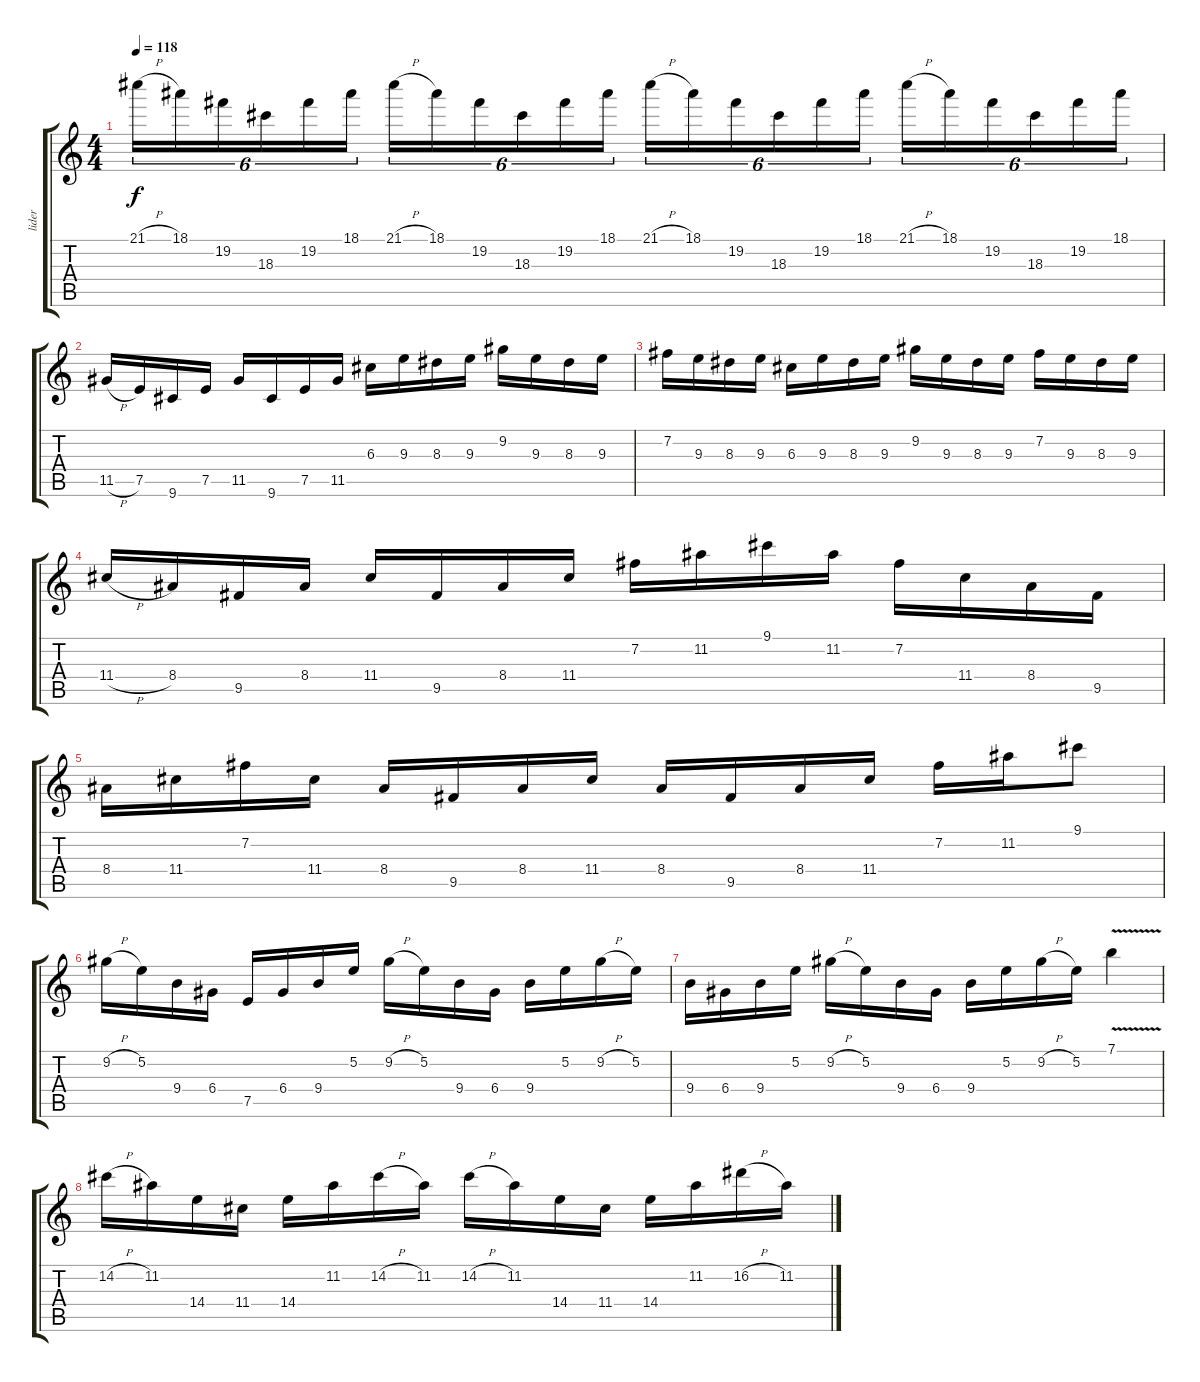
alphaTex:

\track ("lider" "lider") {instrument distortionguitar}
\staff {score tabs}
\tuning (E4 B3 G3 D3 A2 E2) {hide}
\ts (4 4)
\tempo 118
\clef g2
\ks c
21.1{h}.16{tu (6 4) dy f} 18.1.16{tu (6 4)} 19.2.16{tu (6 4)} 18.3.16{tu (6 4)} 19.2.16{tu (6 4)} 18.1.16{tu (6 4)} 21.1{h}.16{tu (6 4)} 18.1.16{tu (6 4)} 19.2.16{tu (6 4)} 18.3.16{tu (6 4)} 19.2.16{tu (6 4)} 18.1.16{tu (6 4)} 21.1{h}.16{tu (6 4)} 18.1.16{tu (6 4)} 19.2.16{tu (6 4)} 18.3.16{tu (6 4)} 19.2.16{tu (6 4)} 18.1.16{tu (6 4)} 21.1{h}.16{tu (6 4)} 18.1.16{tu (6 4)} 19.2.16{tu (6 4)} 18.3.16{tu (6 4)} 19.2.16{tu (6 4)} 18.1.16{tu (6 4)} |
11.5{h}.16 7.5.16 9.6.16 7.5.16 11.5.16 9.6.16 7.5.16 11.5.16 6.3.16 9.3.16 8.3.16 9.3.16 9.2.16 9.3.16 8.3.16 9.3.16 |
7.2.16 9.3.16 8.3.16 9.3.16 6.3.16 9.3.16 8.3.16 9.3.16 9.2.16 9.3.16 8.3.16 9.3.16 7.2.16 9.3.16 8.3.16 9.3.16 |
11.4{h}.16 8.4.16 9.5.16 8.4.16 11.4.16 9.5.16 8.4.16 11.4.16 7.2.16 11.2.16 9.1.16 11.2.16 7.2.16 11.4.16 8.4.16 9.5.16 |
8.4.16 11.4.16 7.2.16 11.4.16 8.4.16 9.5.16 8.4.16 11.4.16 8.4.16 9.5.16 8.4.16 11.4.16 7.2.16 11.2.16 9.1.8 |
9.2{h}.16 5.2.16 9.4.16 6.4.16 7.5.16 6.4.16 9.4.16 5.2.16 9.2{h}.16 5.2.16 9.4.16 6.4.16 9.4.16 5.2.16 9.2{h}.16 5.2.16 |
9.4.16 6.4.16 9.4.16 5.2.16 9.2{h}.16 5.2.16 9.4.16 6.4.16 9.4.16 5.2.16 9.2{h}.16 5.2.16 7.1{v}.4 |
14.2{h}.16 11.2.16 14.4.16 11.4.16 14.4.16 11.2.16 14.2{h}.16 11.2.16 14.2{h}.16 11.2.16 14.4.16 11.4.16 14.4.16 11.2.16 16.2{h}.16 11.2.16
